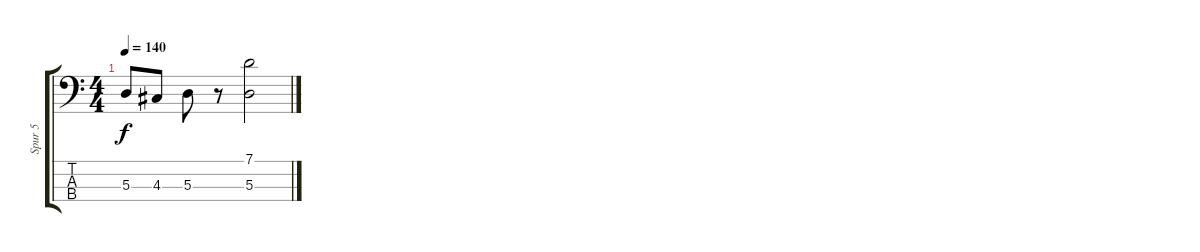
\track ("Spur 5" "Spur 5") {instrument electricbassfinger}
\staff {score tabs}
\tuning (G2 D2 A1 E1) {hide}
\ts (4 4)
\tempo 140
\clef f4
\ks c
5.3.8{dy f} 4.3.8 5.3.8 r.8 (7.1 5.3).2
